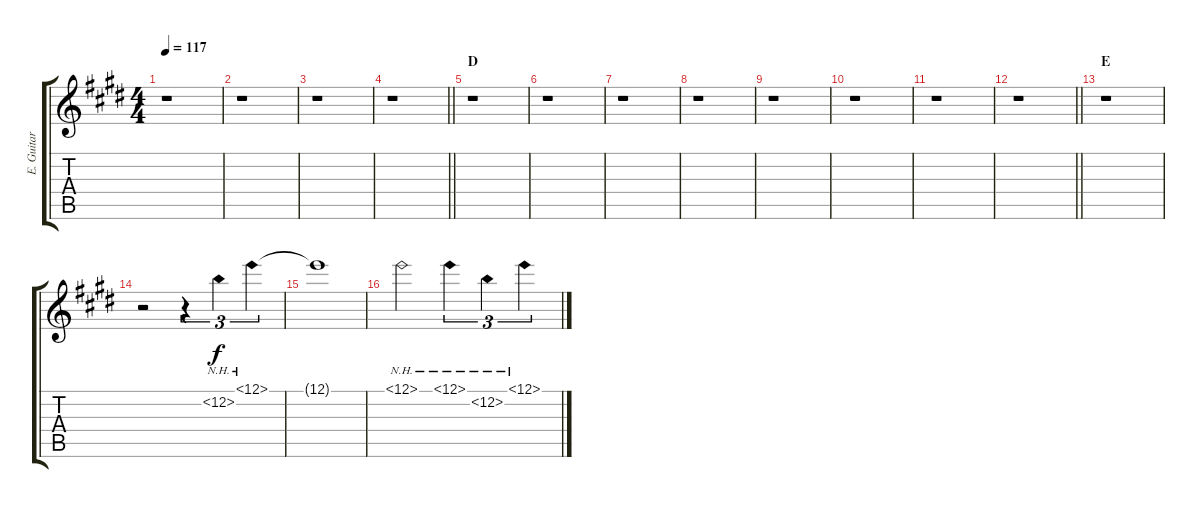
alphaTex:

\track ("E. Guitar III" "E. Guitar ") {instrument overdrivenguitar}
\staff {score tabs}
\tuning (E4 B3 G3 D3 A2 E2) {hide}
\ts (4 4)
\tempo 117
\clef g2
\ks e
r.1{dy f} |
r.1 |
r.1 |
\barLineRight lightlight
r.1 |
\section ("" "D")
r.1 |
r.1 |
r.1 |
r.1 |
r.1 |
r.1 |
r.1 |
\barLineRight lightlight
r.1 |
\section ("" "E")
r.1 |
r.2 r.4{tu (3 2)} 12.2{nh}.4{tu (3 2)} 12.1{nh}.4{tu (3 2)} |
12.1{t}.1 |
12.1{nh}.2 12.1{nh}.4{tu (3 2)} 12.2{nh}.4{tu (3 2)} 12.1{nh}.4{tu (3 2)}
